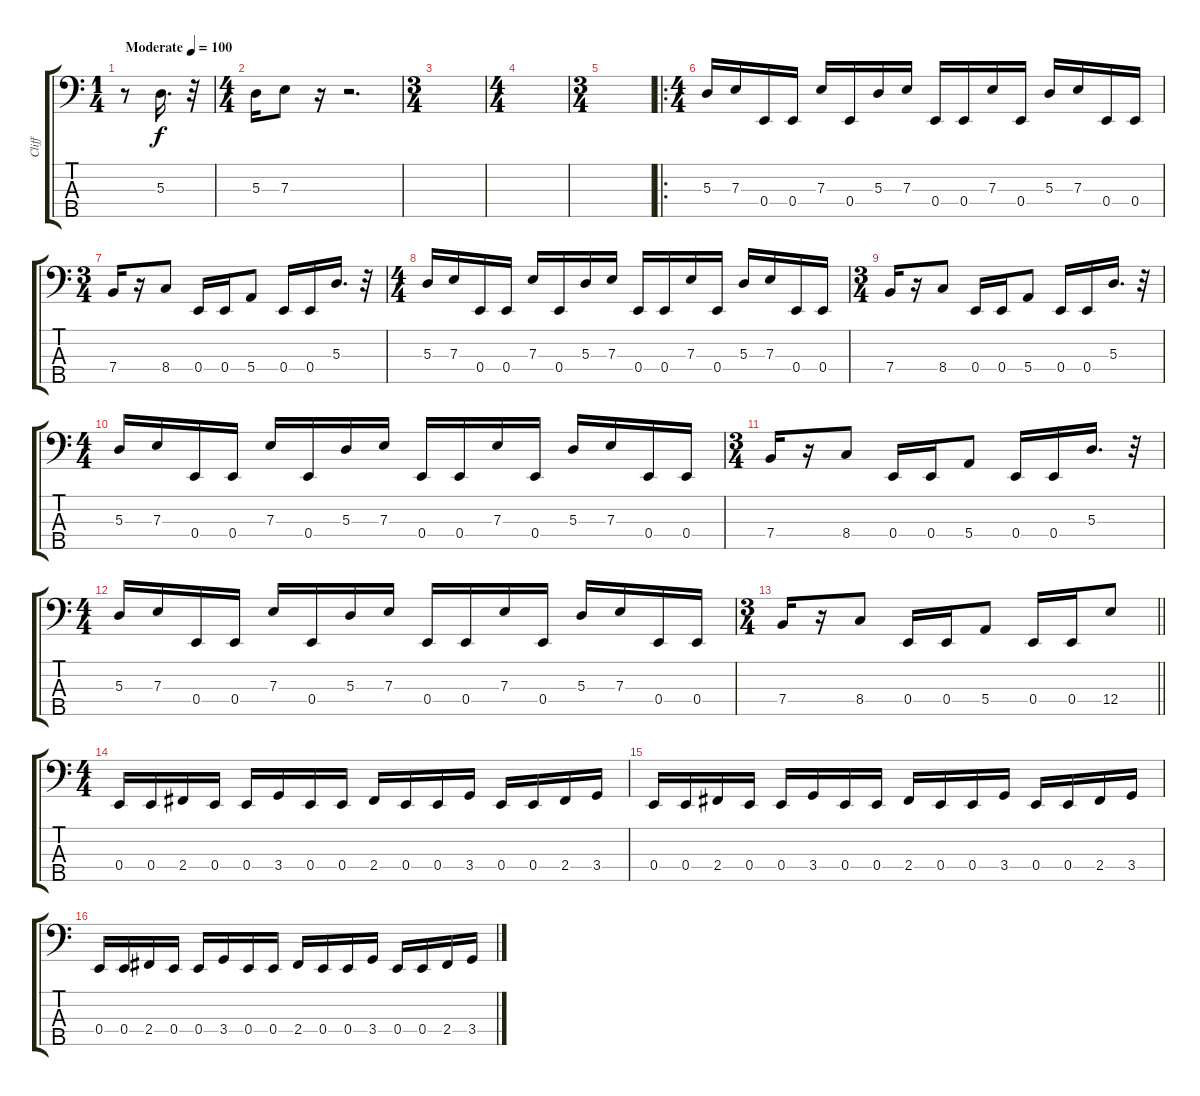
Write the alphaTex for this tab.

\track ("Cliff" "Cliff") {instrument electricbassfinger}
\staff {score tabs}
\tuning (G2 D2 A1 E1 B0) {hide}
\ts (1 4)
\tempo (100 "Moderate")
\clef f4
\ks c
r.8{dy f instrument electricbassfinger} 5.3.16{d} r.32 |
\ts (4 4)
5.3.16 7.3.8 r.16 r.2{d} |
\ts (3 4)
|
\ts (4 4)
|
\ts (3 4)
|
\ro
\ts (4 4)
5.3.16 7.3.16 0.4.16 0.4.16 7.3.16 0.4.16 5.3.16 7.3.16 0.4.16 0.4.16 7.3.16 0.4.16 5.3.16 7.3.16 0.4.16 0.4.16 |
\ts (3 4)
7.4.16 r.16 8.4.8 0.4.16 0.4.16 5.4.8 0.4.16 0.4.16 5.3.16{d} r.32 |
\ts (4 4)
5.3.16 7.3.16 0.4.16 0.4.16 7.3.16 0.4.16 5.3.16 7.3.16 0.4.16 0.4.16 7.3.16 0.4.16 5.3.16 7.3.16 0.4.16 0.4.16 |
\ts (3 4)
7.4.16 r.16 8.4.8 0.4.16 0.4.16 5.4.8 0.4.16 0.4.16 5.3.16{d} r.32 |
\ts (4 4)
5.3.16 7.3.16 0.4.16 0.4.16 7.3.16 0.4.16 5.3.16 7.3.16 0.4.16 0.4.16 7.3.16 0.4.16 5.3.16 7.3.16 0.4.16 0.4.16 |
\ts (3 4)
7.4.16 r.16 8.4.8 0.4.16 0.4.16 5.4.8 0.4.16 0.4.16 5.3.16{d} r.32 |
\ts (4 4)
5.3.16 7.3.16 0.4.16 0.4.16 7.3.16 0.4.16 5.3.16 7.3.16 0.4.16 0.4.16 7.3.16 0.4.16 5.3.16 7.3.16 0.4.16 0.4.16 |
\ts (3 4)
\barLineRight lightlight
7.4.16 r.16 8.4.8 0.4.16 0.4.16 5.4.8 0.4.16 0.4.16 12.4.8 |
\ts (4 4)
\section ("" "")
0.4.16 0.4.16 2.4.16 0.4.16 0.4.16 3.4.16 0.4.16 0.4.16 2.4.16 0.4.16 0.4.16 3.4.16 0.4.16 0.4.16 2.4.16 3.4.16 |
0.4.16 0.4.16 2.4.16 0.4.16 0.4.16 3.4.16 0.4.16 0.4.16 2.4.16 0.4.16 0.4.16 3.4.16 0.4.16 0.4.16 2.4.16 3.4.16 |
0.4.16 0.4.16 2.4.16 0.4.16 0.4.16 3.4.16 0.4.16 0.4.16 2.4.16 0.4.16 0.4.16 3.4.16 0.4.16 0.4.16 2.4.16 3.4.16
